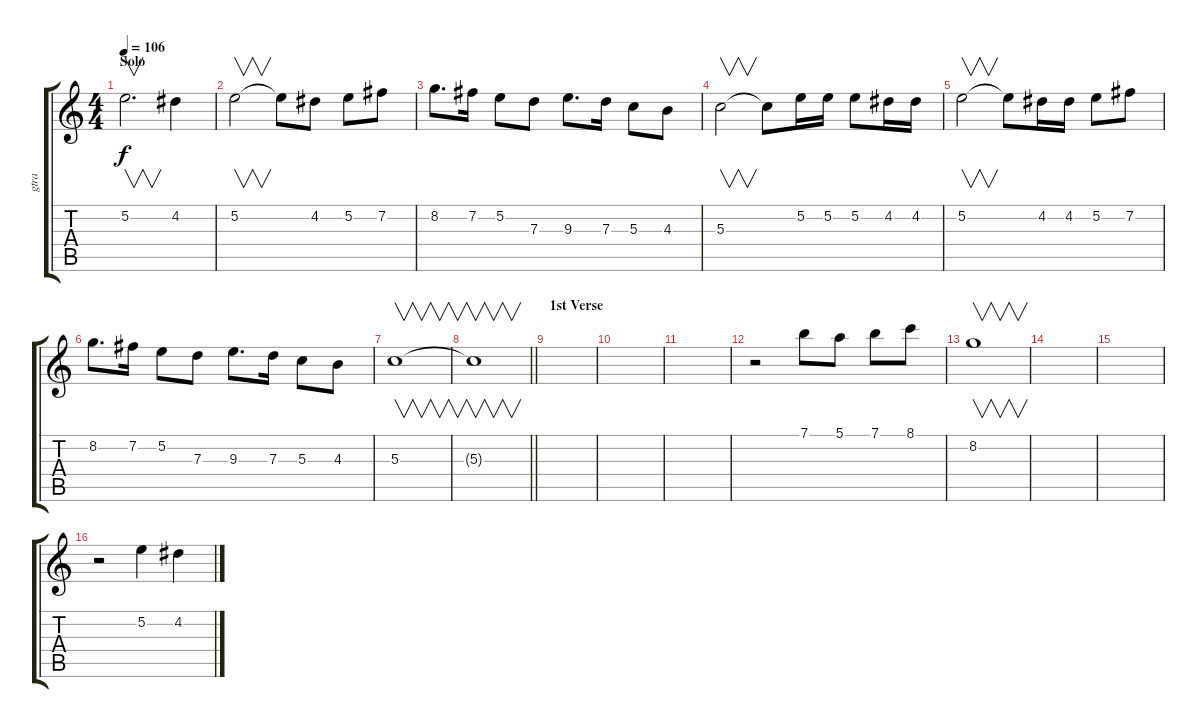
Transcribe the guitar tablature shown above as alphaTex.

\track ("gtra" "gtra") {instrument acousticguitarsteel}
\staff {score tabs}
\tuning (E4 B3 G3 D3 A2 E2) {hide}
\ts (4 4)
\section ("" "Solo")
\tempo 106
\clef g2
\ks c
5.2.2{v d dy f} 4.2.4 |
5.2.2{v} 5.2{t}.8 4.2.8 5.2.8 7.2.8 |
8.2.8{d} 7.2.16 5.2.8 7.3.8 9.3.8{d} 7.3.16 5.3.8 4.3.8 |
5.3.2{v} 5.3{t}.8 5.2.16 5.2.16 5.2.8 4.2.16 4.2.16 |
5.2.2{v} 5.2{t}.8 4.2.16 4.2.16 5.2.8 7.2.8 |
8.2.8{d} 7.2.16 5.2.8 7.3.8 9.3.8{d} 7.3.16 5.3.8 4.3.8 |
5.3.1{v} |
\barLineRight lightlight
5.3{t}.1{v} |
\section ("" "1st Verse")
|
|
|
r.2 7.1.8 5.1.8 7.1.8 8.1.8 |
8.2.1{v} |
|
|
r.2 5.2.4 4.2.4
